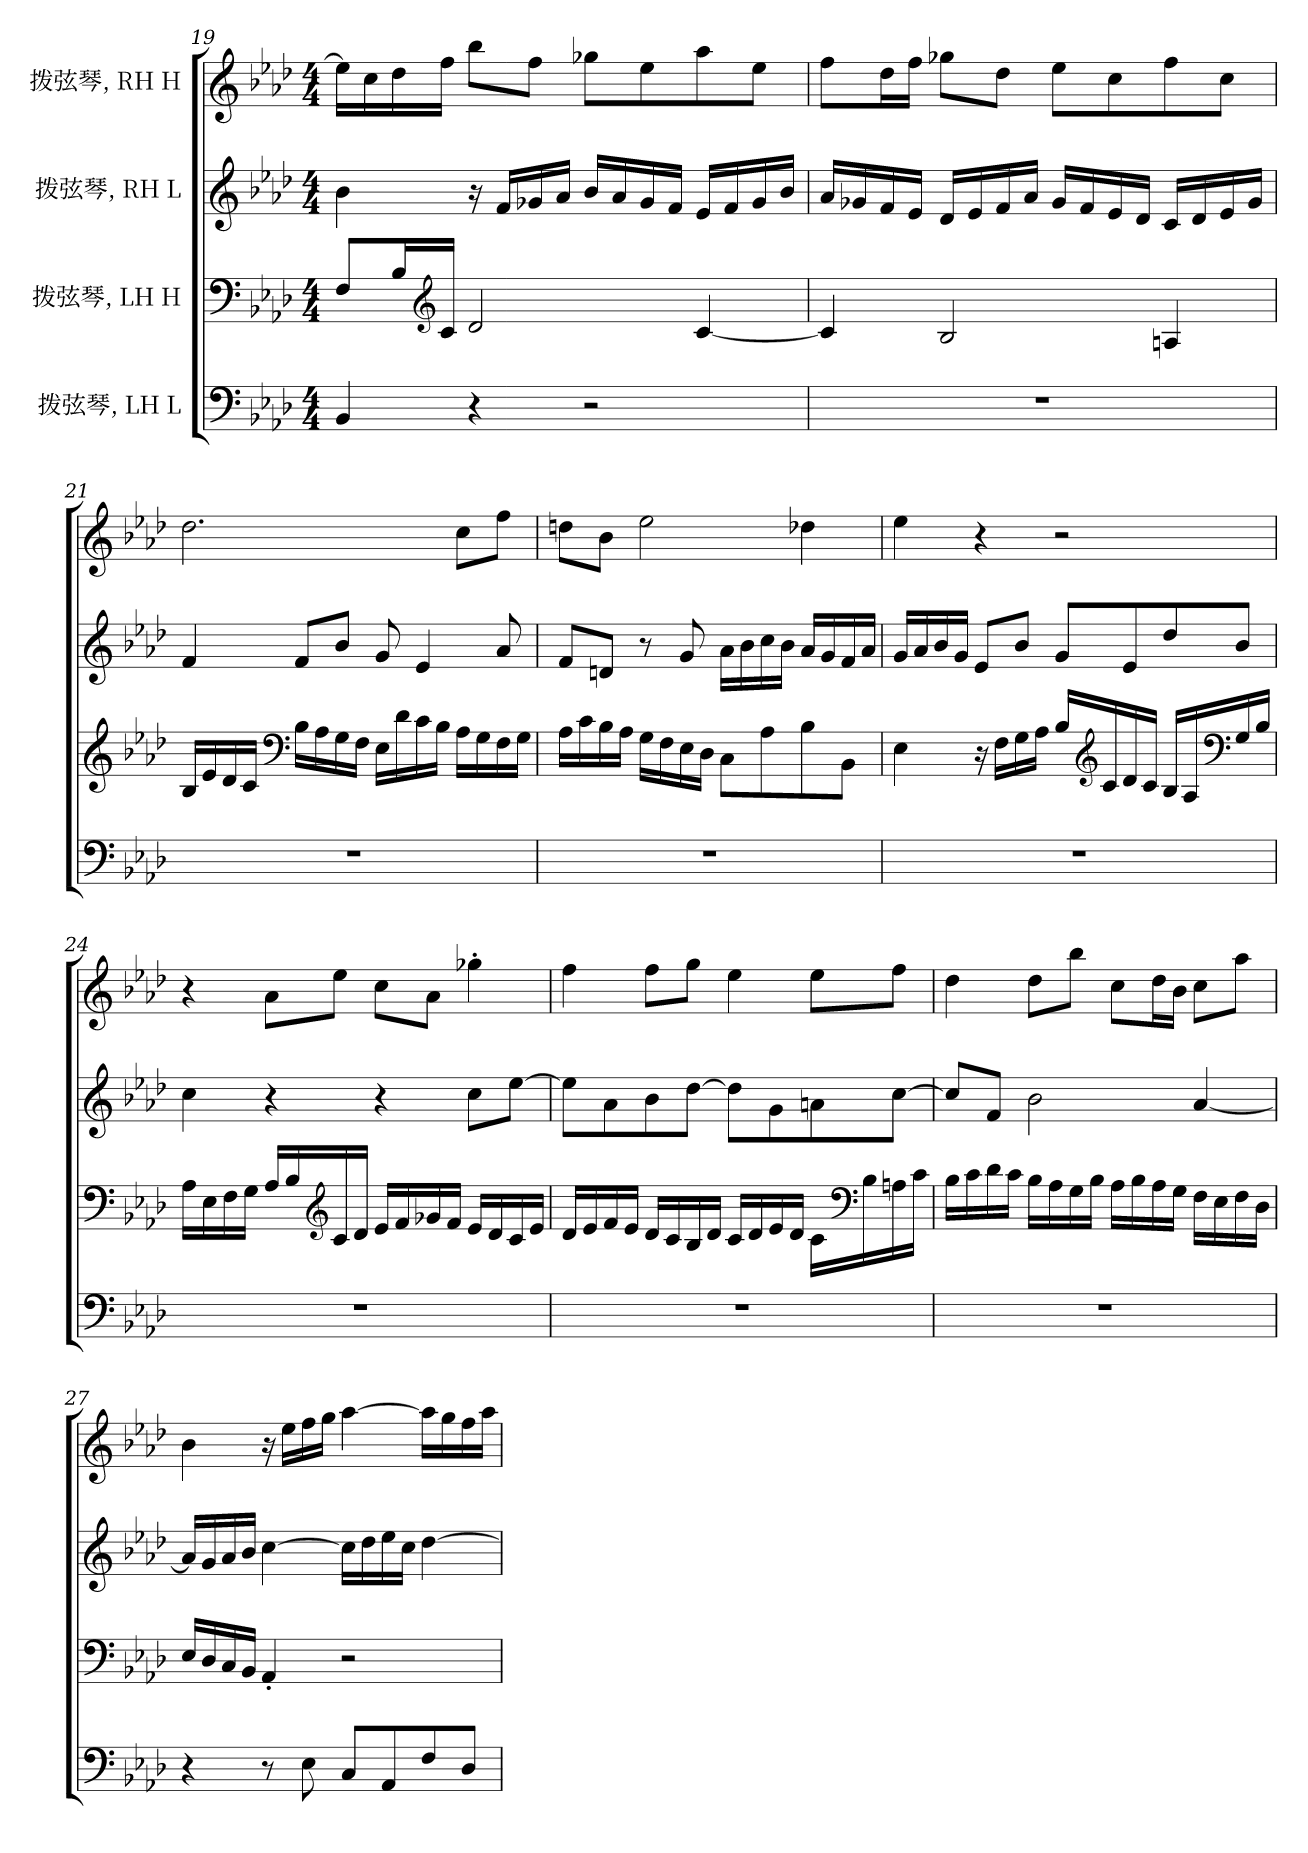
**kern	**kern	**kern	**kern
*part4	*part3	*part2	*part1
*staff4	*staff3	*staff2	*staff1
*I"拨弦琴, LH L	*I"拨弦琴, LH H	*I"拨弦琴, RH L	*I"拨弦琴, RH H
*clefF4	*clefF4	*clefG2	*clefG2
*k[b-e-a-d-]	*k[b-e-a-d-]	*k[b-e-a-d-]	*k[b-e-a-d-]
*M4/4	*M4/4	*M4/4	*M4/4
=19	=19	=19	=19
4BB-/	8F/L	4b-\	16ee-\LL]
.	.	.	16cc\
.	16B-/L	.	16dd-\
*	*clefG2	*	*
.	16c/JJ	.	16ff\JJ
4r	2d-/	16r	8bb-\L
.	.	16f/LL	.
.	.	16g-X/	8ff\J
.	.	16a-/JJ	.
2r	.	16b-/LL	8gg-X\L
.	.	16a-/	.
.	.	16g-/	8ee-\
.	.	16f/JJ	.
.	[4c/	16e-/LL	8aa-\
.	.	16f/	.
.	.	16g-/	8ee-\J
.	.	16b-/JJ	.
!!LO:PB:g=z
=20	=20	=20	=20
1r	4c/]	16a-/LL	8ff\L
.	.	16g-X/	.
.	.	16f/	16dd-\L
.	.	16e-/JJ	16ff\JJ
.	2B-/	16d-/LL	8gg-X\L
.	.	16e-/	.
.	.	16f/	8dd-\J
.	.	16a-/JJ	.
.	.	16g-/LL	8ee-\L
.	.	16f/	.
.	.	16e-/	8cc\
.	.	16d-/JJ	.
.	4An/	16c/LL	8ff\
.	.	16d-/	.
.	.	16e-/	8cc\J
.	.	16g-/JJ	.
=21	=21	=21	=21
1r	16B-/LL	4f/	2.dd-\
.	16e-/	.	.
.	16d-/	.	.
.	16c/JJ	.	.
*	*clefF4	*	*
.	16B-\LL	8f/L	.
.	16A-\	.	.
.	16G\	8b-/J	.
.	16F\JJ	.	.
.	16E-\LL	8g/	.
.	16d-\	.	.
.	16c\	4e-/	.
.	16B-\JJ	.	.
.	16A-\LL	.	8cc\L
.	16G\	.	.
.	16F\	8a-/	8ff\J
.	16G\JJ	.	.
!!LO:LB:g=z
=22	=22	=22	=22
1r	16A-\LL	8f/L	8ddn\L
.	16c\	.	.
.	16B-\	8dn/J	8b-\J
.	16A-\JJ	.	.
.	16G\LL	8r	2ee-\
.	16F\	.	.
.	16E-\	8g/	.
.	16D-\JJ	.	.
.	8C\L	16a-\LL	.
.	.	16b-\	.
.	8A-\	16cc\	.
.	.	16b-\JJ	.
.	8B-\	16a-/LL	4dd-X\
.	.	16g/	.
.	8BB-\J	16f/	.
.	.	16a-/JJ	.
=23	=23	=23	=23
1r	4E-\	16g/LL	4ee-\
.	.	16a-/	.
.	.	16b-/	.
.	.	16g/JJ	.
.	16r	8e-/L	4r
.	16F\LL	.	.
.	16G\	8b-/J	.
.	16A-\JJ	.	.
.	16B-/LL	8g/L	2r
*	*clefG2	*	*
.	16c/	.	.
.	16d-/	8e-/	.
.	16c/JJ	.	.
.	16B-/LL	8dd-/	.
.	16A-/	.	.
*	*clefF4	*	*
.	16G/	8b-/J	.
.	16B-/JJ	.	.
!!LO:LB:g=z
=24	=24	=24	=24
1r	16A-\LL	4cc\	4r
.	16E-\	.	.
.	16F\	.	.
.	16G\JJ	.	.
.	16A-/LL	4r	8a-\L
.	16B-/	.	.
*	*clefG2	*	*
.	16c/	.	8ee-\J
.	16d-/JJ	.	.
.	16e-/LL	4r	8cc\L
.	16f/	.	.
.	16g-X/	.	8a-\J
.	16f/JJ	.	.
.	16e-/LL	8cc\L	4gg-X'\
.	16d-/	.	.
.	16c/	[8ee-\J	.
.	16e-/JJ	.	.
=25	=25	=25	=25
1r	16d-/LL	8ee-\L]	4ff\
.	16e-/	.	.
.	16f/	8a-\	.
.	16e-/JJ	.	.
.	16d-/LL	8b-\	8ff\L
.	16c/	.	.
.	16B-/	[8dd-\J	8gg\J
.	16d-/JJ	.	.
.	16c/LL	8dd-\L]	4ee-\
.	16d-/	.	.
.	16e-/	8g\	.
.	16d-/JJ	.	.
.	16c\LL	8an\	8ee-\L
*	*clefF4	*	*
.	16B-\	.	.
.	16An\	[8cc\J	8ff\J
.	16c\JJ	.	.
!!LO:PB:g=z
=26	=26	=26	=26
1r	16B-\LL	8cc/L]	4dd-\
.	16c\	.	.
.	16d-\	8f/J	.
.	16c\JJ	.	.
.	16B-\LL	2b-\	8dd-\L
.	16A-\	.	.
.	16G\	.	8bb-\J
.	16B-\JJ	.	.
.	16A-\LL	.	8cc\L
.	16B-\	.	.
.	16A-\	.	16dd-\L
.	16G\JJ	.	16b-\JJ
.	16F\LL	[4a-/	8cc\L
.	16E-\	.	.
.	16F\	.	8aa-\J
.	16D-\JJ	.	.
=27	=27	=27	=27
4r	16E-/LL	16a-/LL]	4b-\
.	16D-/	16g/	.
.	16C/	16a-/	.
.	16BB-/JJ	16b-/JJ	.
8r	4AA-'/	[4cc\	16r
.	.	.	16ee-\LL
8E-\	.	.	16ff\
.	.	.	16gg\JJ
8C/L	2r	16cc\LL]	[4aa-\
.	.	16dd-\	.
8AA-/	.	16ee-\	.
.	.	16cc\JJ	.
8F/	.	[4dd-\	16aa-\LL]
.	.	.	16gg\
8D-/J	.	.	16ff\
.	.	.	16aa-\JJ
=	=	=	=
*-	*-	*-	*-
